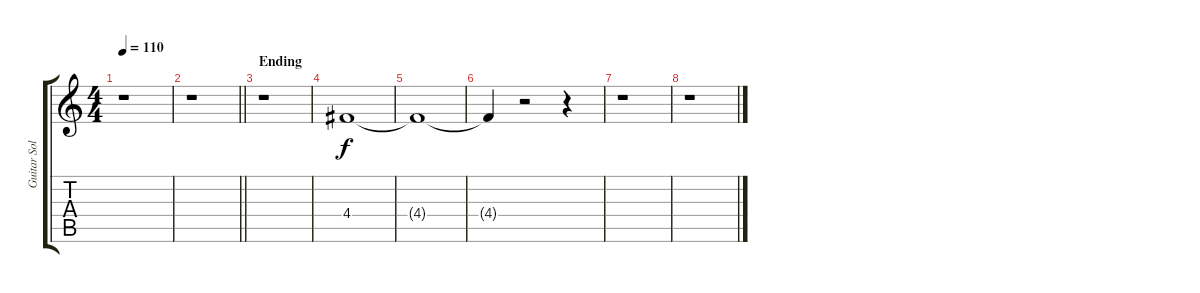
\track ("Guitar Solo" "Guitar Sol") {instrument overdrivenguitar}
\staff {score tabs}
\tuning (E4 B3 G3 D3 A2 E2) {hide}
\ts (4 4)
\tempo 110
\clef g2
\ks c
r.1{dy f} |
\barLineRight lightlight
r.1 |
\section ("" "Ending")
r.1 |
4.4.1 |
4.4{t}.1 |
4.4{t}.4 r.2 r.4 |
r.1 |
r.1
